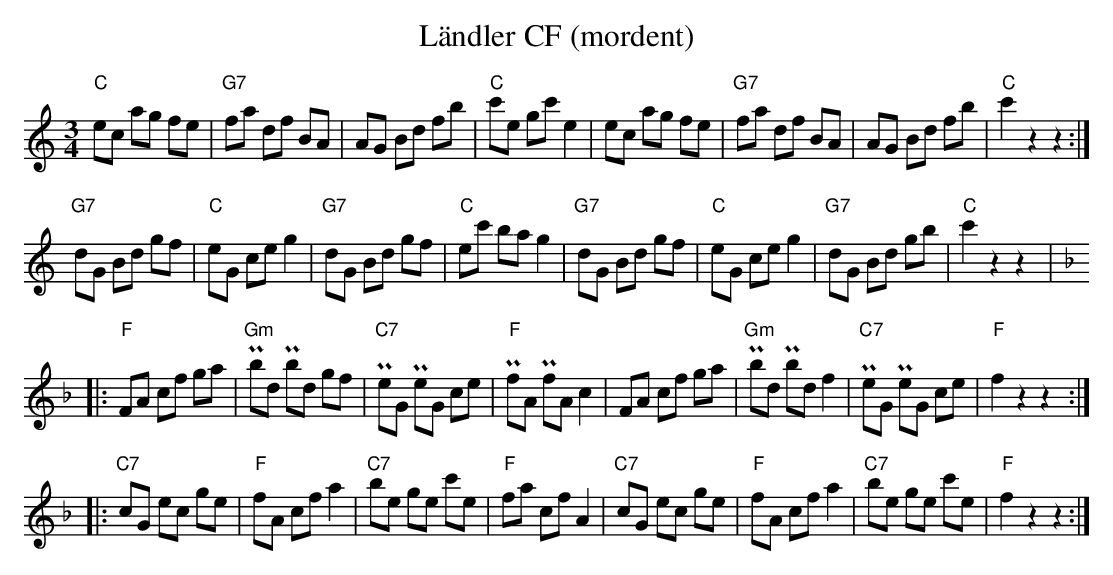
X:1
T:Ländler CF (mordent)
M:3/4
L:1/8
K:C
"C"ec ag fe | "G7"fa df BA | AG Bd fb | "C"c'e gc' e2 | ec ag fe | "G7"fa df BA | AG Bd fb | "C"c'2 z2z2 :|
"G7"dG Bd gf | "C"eG ce g2 | "G7"dG Bd gf | "C"ec' ba g2 | "G7"dG Bd gf | "C"eG ce g2 | "G7"dG Bd gb | "C"c'2 z2z2 |: [K:F]
"F"FA cf ga | "Gm"Pbd Pbd gf | "C7"PeG PeG ce | "F"PfA PfA c2 | FA  cf ga | "Gm"Pbd Pbd f2 | "C7"PeG PeG ce | "F"f2 z2z2 :|
|: "C7"cG ec ge | "F"fA cf a2 | "C7"be ge c'e | "F"fa cf A2 | "C7"cG ec ge | "F"fA cf a2 | "C7"be ge c'e | "F"f2 z2z2 :|
